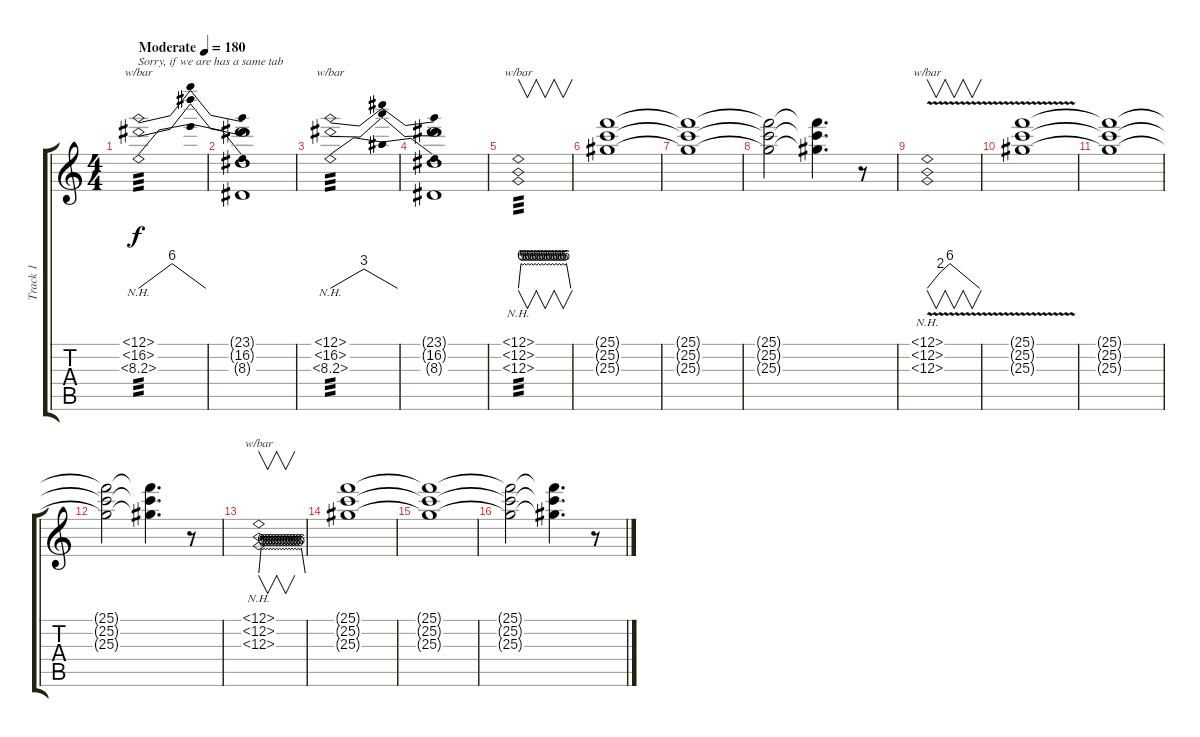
\track ("Track 1" "Track 1") {instrument lead1square}
\staff {score tabs}
\tuning (E4 B3 G3 D3 A2 E2) {hide}
\ts (4 4)
\tempo (180 "Moderate")
\clef g2
\ks c
(23.1{nh} 16.2{nh} 8.3{nh}).1{tbe (dip default 0 0 30 24 60 0) txt "Sorry, if we are has a same tab" tp 3 dy f instrument lead1square} |
(23.1{t} 16.2{t} 8.3{t}).1 |
(23.1{nh} 16.2{nh} 8.3{nh}).1{tbe (dip default 0 0 30 12 60 0) tp 3} |
(23.1{t} 16.2{t} 8.3{t}).1 |
(25.1{nh} 25.2{nh} 25.3{nh}).1{v tbe (custom default 0 0 3 24 5 20 7 24 9 20 11 24 13 20 15 24 17 20 19 24 21 20 23 24 25 20 27 24 29 20 31 24 33 20 35 24 37 20 39 24 41 20 43 24 45 20 47 24 49 20 51 24 53 20 55 24 60 0) tp 3} |
(25.1{t} 25.2{t} 25.3{t}).1 |
(25.1{t} 25.2{t} 25.3{t}).1 |
(25.1{t} 25.2{t} 25.3{t}).2 (25.1{t} 25.2{t} 25.3{t}).4{d} r.8 |
(25.1{nh v} 25.2{nh} 25.3{nh}).1{v tbe (custom default 0 0 15 8 26 24 60 0)} |
(25.1{t} 25.2{t} 25.3{t}).1 |
(25.1{t} 25.2{t} 25.3{t}).1 |
(25.1{t} 25.2{t} 25.3{t}).2 (25.1{t} 25.2{t} 25.3{t}).4{d} r.8 |
(25.1{nh} 25.2{nh} 25.3{nh}).1{v tbe (custom default 0 0 3 24 5 20 7 24 9 20 11 24 13 20 15 24 17 20 19 24 21 20 23 24 25 20 27 24 29 20 31 24 33 20 35 24 37 20 39 24 41 20 43 24 45 20 47 24 49 20 51 24 53 20 55 24 60 0)} |
(25.1{t} 25.2{t} 25.3{t}).1 |
(25.1{t} 25.2{t} 25.3{t}).1 |
(25.1{t} 25.2{t} 25.3{t}).2 (25.1{t} 25.2{t} 25.3{t}).4{d} r.8
